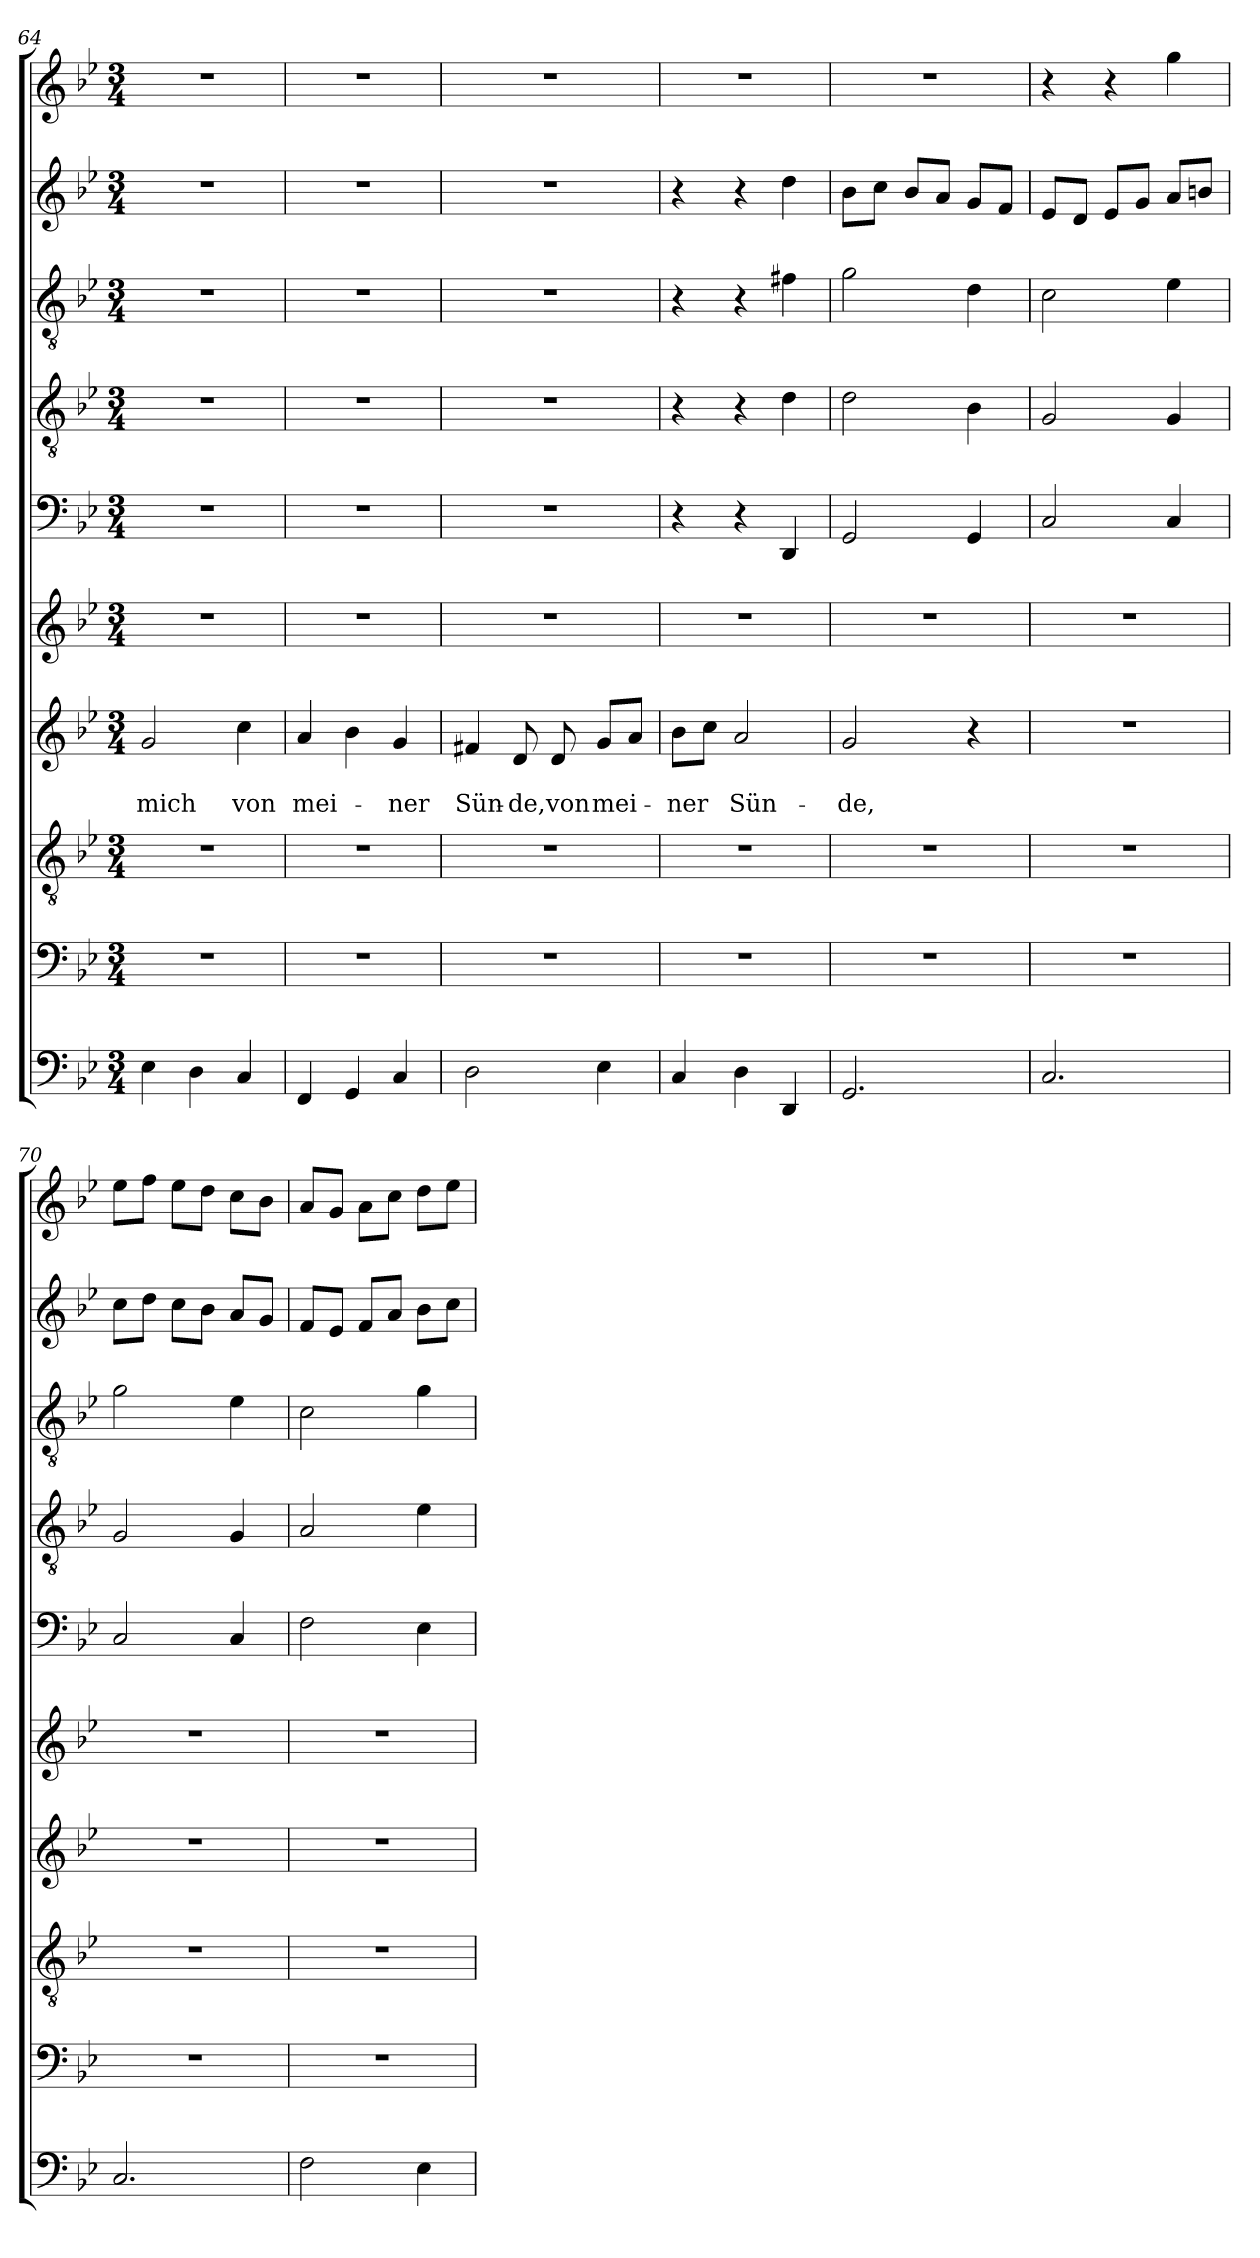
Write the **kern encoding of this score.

**kern	**kern	**kern	**kern	**text	**text	**kern	**kern	**kern	**kern	**kern	**kern
*part10	*part9	*part8	*part7	*part7	*part7	*part6	*part5	*part4	*part3	*part2	*part1
*staff10	*staff9	*staff8	*staff7	*staff7	*staff7	*staff6	*staff5	*staff4	*staff3	*staff2	*staff1
*clefF4	*clefF4	*clefGv2	*clefG2	*	*	*clefG2	*clefF4	*clefGv2	*clefGv2	*clefG2	*clefG2
*k[b-e-]	*k[b-e-]	*k[b-e-]	*k[b-e-]	*	*	*k[b-e-]	*k[b-e-]	*k[b-e-]	*k[b-e-]	*k[b-e-]	*k[b-e-]
*g:	*g:	*g:	*g:	*	*	*g:	*g:	*g:	*g:	*g:	*g:
*M3/4	*M3/4	*M3/4	*M3/4	*	*	*M3/4	*M3/4	*M3/4	*M3/4	*M3/4	*M3/4
=64	=64	=64	=64	=64	=64	=64	=64	=64	=64	=64	=64
4E-\	2.r	2.r	2g/	.	mich	2.r	2.r	2.r	2.r	2.r	2.r
4D\	.	.	.	.	.	.	.	.	.	.	.
4C/	.	.	4cc\	.	von	.	.	.	.	.	.
=65	=65	=65	=65	=65	=65	=65	=65	=65	=65	=65	=65
4FF/	2.r	2.r	4a/	.	mei-	2.r	2.r	2.r	2.r	2.r	2.r
4GG/	.	.	4b-\	.	.	.	.	.	.	.	.
4C/	.	.	4g/	.	-ner	.	.	.	.	.	.
=66	=66	=66	=66	=66	=66	=66	=66	=66	=66	=66	=66
2D\	2.r	2.r	4f#X/	.	Sün-	2.r	2.r	2.r	2.r	2.r	2.r
.	.	.	8d/	.	-de,	.	.	.	.	.	.
.	.	.	8d/	.	von	.	.	.	.	.	.
4E-\	.	.	8g/L	.	mei-	.	.	.	.	.	.
.	.	.	8a/J	.	.	.	.	.	.	.	.
=67	=67	=67	=67	=67	=67	=67	=67	=67	=67	=67	=67
4C/	2.r	2.r	8b-\L	.	-ner	2.r	4r	4r	4r	4r	2.r
.	.	.	8cc\J	.	.	.	.	.	.	.	.
4D\	.	.	2a/	.	Sün-	.	4r	4r	4r	4r	.
4DD/	.	.	.	.	.	.	4DD/	4d\	4f#X\	4dd\	.
=68	=68	=68	=68	=68	=68	=68	=68	=68	=68	=68	=68
2.GG/	2.r	2.r	2g/	.	-de,	2.r	2GG/	2d\	2g\	8b-\L	2.r
.	.	.	.	.	.	.	.	.	.	8cc\J	.
.	.	.	.	.	.	.	.	.	.	8b-/L	.
.	.	.	.	.	.	.	.	.	.	8a/J	.
.	.	.	4r	.	.	.	4GG/	4B-\	4d\	8g/L	.
.	.	.	.	.	.	.	.	.	.	8f/J	.
=69	=69	=69	=69	=69	=69	=69	=69	=69	=69	=69	=69
2.C/	2.r	2.r	2.r	.	.	2.r	2C/	2G/	2c\	8e-/L	4r
.	.	.	.	.	.	.	.	.	.	8d/J	.
.	.	.	.	.	.	.	.	.	.	8e-/L	4r
.	.	.	.	.	.	.	.	.	.	8g/J	.
.	.	.	.	.	.	.	4C/	4G/	4e-\	8a/L	4gg\
.	.	.	.	.	.	.	.	.	.	8bn/J	.
!!LO:LB:g=z
=70	=70	=70	=70	=70	=70	=70	=70	=70	=70	=70	=70
2.C/	2.r	2.r	2.r	.	.	2.r	2C/	2G/	2g\	8cc\L	8ee-\L
.	.	.	.	.	.	.	.	.	.	8dd\J	8ff\J
.	.	.	.	.	.	.	.	.	.	8cc\L	8ee-\L
.	.	.	.	.	.	.	.	.	.	8b-\J	8dd\J
.	.	.	.	.	.	.	4C/	4G/	4e-\	8a/L	8cc\L
.	.	.	.	.	.	.	.	.	.	8g/J	8b-\J
=71	=71	=71	=71	=71	=71	=71	=71	=71	=71	=71	=71
2F\	2.r	2.r	2.r	.	.	2.r	2F\	2A/	2c\	8f/L	8a/L
.	.	.	.	.	.	.	.	.	.	8e-/J	8g/J
.	.	.	.	.	.	.	.	.	.	8f/L	8a\L
.	.	.	.	.	.	.	.	.	.	8a/J	8cc\J
4E-\	.	.	.	.	.	.	4E-\	4e-\	4g\	8b-\L	8dd\L
.	.	.	.	.	.	.	.	.	.	8cc\J	8ee-\J
=	=	=	=	=	=	=	=	=	=	=	=
*-	*-	*-	*-	*-	*-	*-	*-	*-	*-	*-	*-
